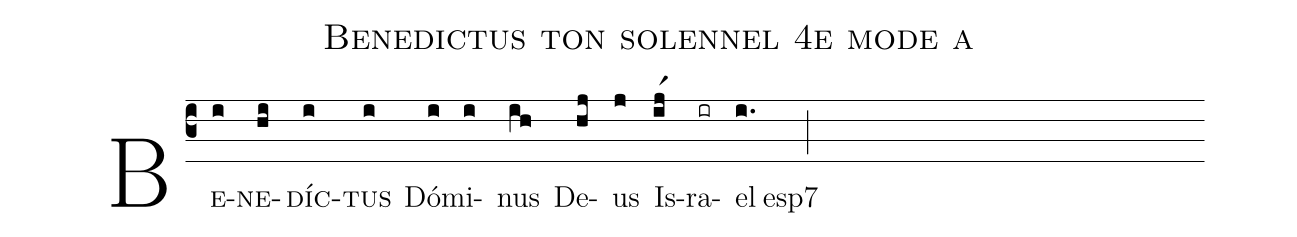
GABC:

name: Benedictus ton solennel 4e mode a;
def-m1: \grealign;
%%
(c3)
B<sc>{e}-([em1]i)ne([em1]hi )díc-([em1]i)tus</sc>(i) Dó(i)m{i}-(i)
() nus([em1]ih)
() D{e}-([em1]hj/)
() us([em1]j//)
() Is-([em1]ijr1)ra-([em1]ir)
() el([em1]i.//)
<sp>esp7</sp>([em1];)
